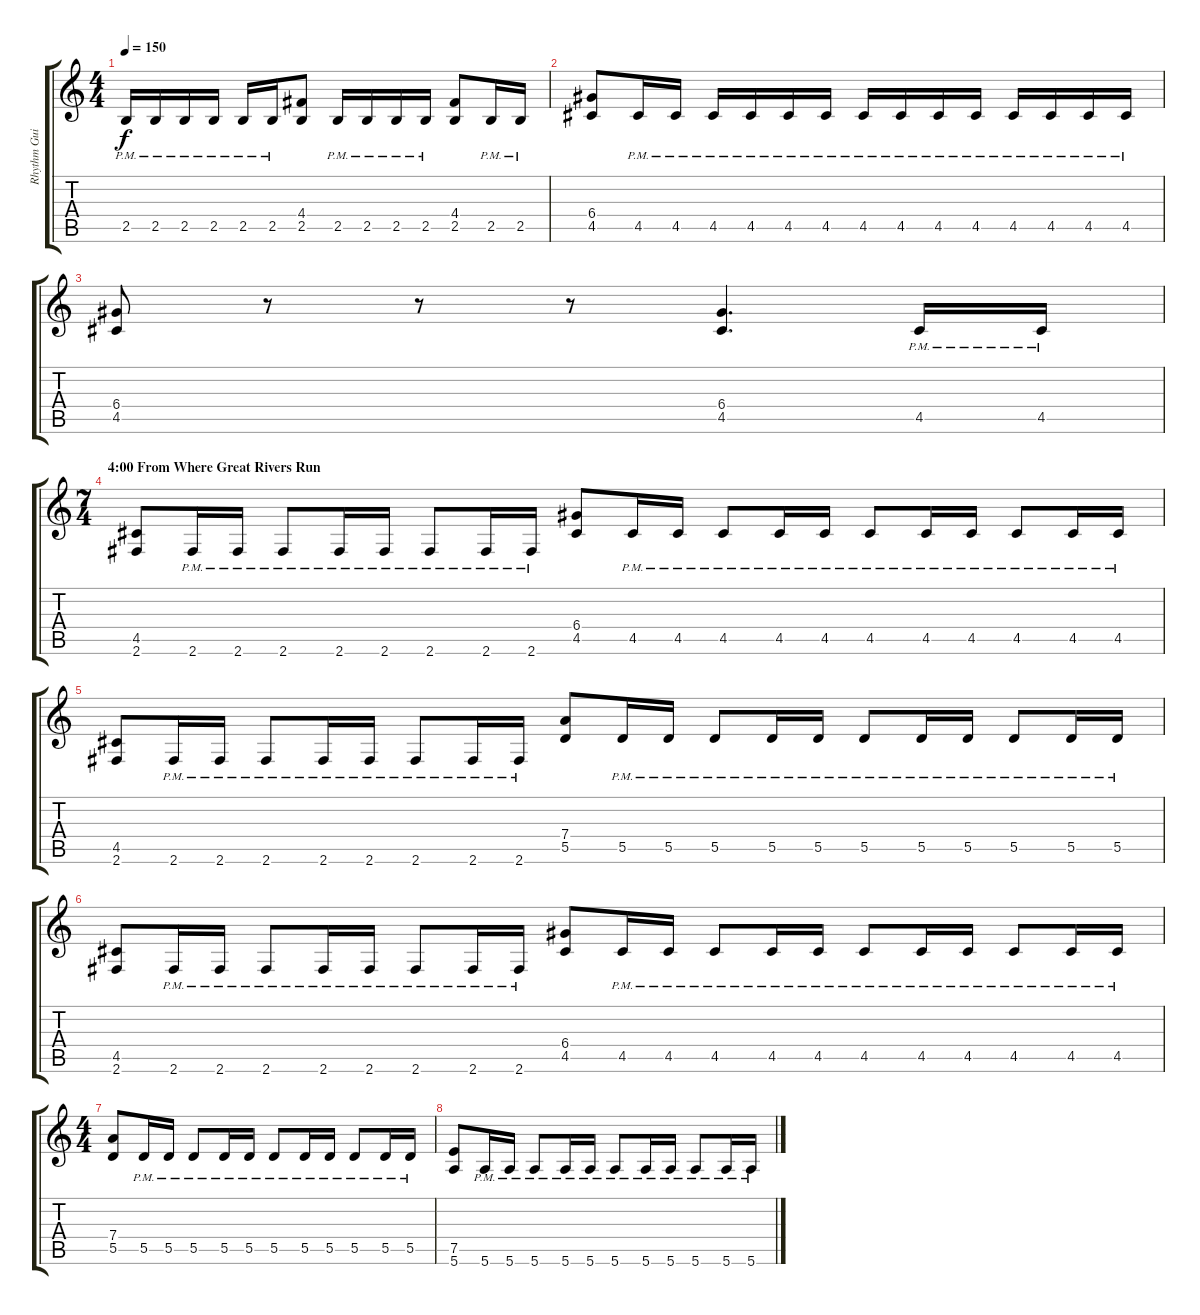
\track ("Rhythm Guitar" "Rhythm Gui") {instrument distortionguitar}
\staff {score tabs}
\tuning (E4 B3 G3 D3 A2 E2) {hide}
\ts (4 4)
\tempo 150
\clef g2
\ks c
2.5{pm}.16{dy f} 2.5{pm}.16 2.5{pm}.16 2.5{pm}.16 2.5{pm}.16 2.5{pm}.16 (4.4 2.5).8 2.5{pm}.16 2.5{pm}.16 2.5{pm}.16 2.5{pm}.16 (4.4 2.5).8 2.5{pm}.16 2.5{pm}.16 |
(6.4 4.5).8 4.5{pm}.16 4.5{pm}.16 4.5{pm}.16 4.5{pm}.16 4.5{pm}.16 4.5{pm}.16 4.5{pm}.16 4.5{pm}.16 4.5{pm}.16 4.5{pm}.16 4.5{pm}.16 4.5{pm}.16 4.5{pm}.16 4.5{pm}.16 |
(6.4 4.5).8 r.8 r.8 r.8 (6.4 4.5).4{d} 4.5{pm}.16 4.5{pm}.16 |
\ts (7 4)
\section ("" "4:00 From Where Great Rivers Run")
(4.5 2.6).8 2.6{pm}.16 2.6{pm}.16 2.6{pm}.8 2.6{pm}.16 2.6{pm}.16 2.6{pm}.8 2.6{pm}.16 2.6{pm}.16 (6.4 4.5).8 4.5{pm}.16 4.5{pm}.16 4.5{pm}.8 4.5{pm}.16 4.5{pm}.16 4.5{pm}.8 4.5{pm}.16 4.5{pm}.16 4.5{pm}.8 4.5{pm}.16 4.5{pm}.16 |
(4.5 2.6).8 2.6{pm}.16 2.6{pm}.16 2.6{pm}.8 2.6{pm}.16 2.6{pm}.16 2.6{pm}.8 2.6{pm}.16 2.6{pm}.16 (7.4 5.5).8 5.5{pm}.16 5.5{pm}.16 5.5{pm}.8 5.5{pm}.16 5.5{pm}.16 5.5{pm}.8 5.5{pm}.16 5.5{pm}.16 5.5{pm}.8 5.5{pm}.16 5.5{pm}.16 |
(4.5 2.6).8 2.6{pm}.16 2.6{pm}.16 2.6{pm}.8 2.6{pm}.16 2.6{pm}.16 2.6{pm}.8 2.6{pm}.16 2.6{pm}.16 (6.4 4.5).8 4.5{pm}.16 4.5{pm}.16 4.5{pm}.8 4.5{pm}.16 4.5{pm}.16 4.5{pm}.8 4.5{pm}.16 4.5{pm}.16 4.5{pm}.8 4.5{pm}.16 4.5{pm}.16 |
\ts (4 4)
(7.4 5.5).8 5.5{pm}.16 5.5{pm}.16 5.5{pm}.8 5.5{pm}.16 5.5{pm}.16 5.5{pm}.8 5.5{pm}.16 5.5{pm}.16 5.5{pm}.8 5.5{pm}.16 5.5{pm}.16 |
(7.5 5.6).8 5.6{pm}.16 5.6{pm}.16 5.6{pm}.8 5.6{pm}.16 5.6{pm}.16 5.6{pm}.8 5.6{pm}.16 5.6{pm}.16 5.6{pm}.8 5.6{pm}.16 5.6{pm}.16
